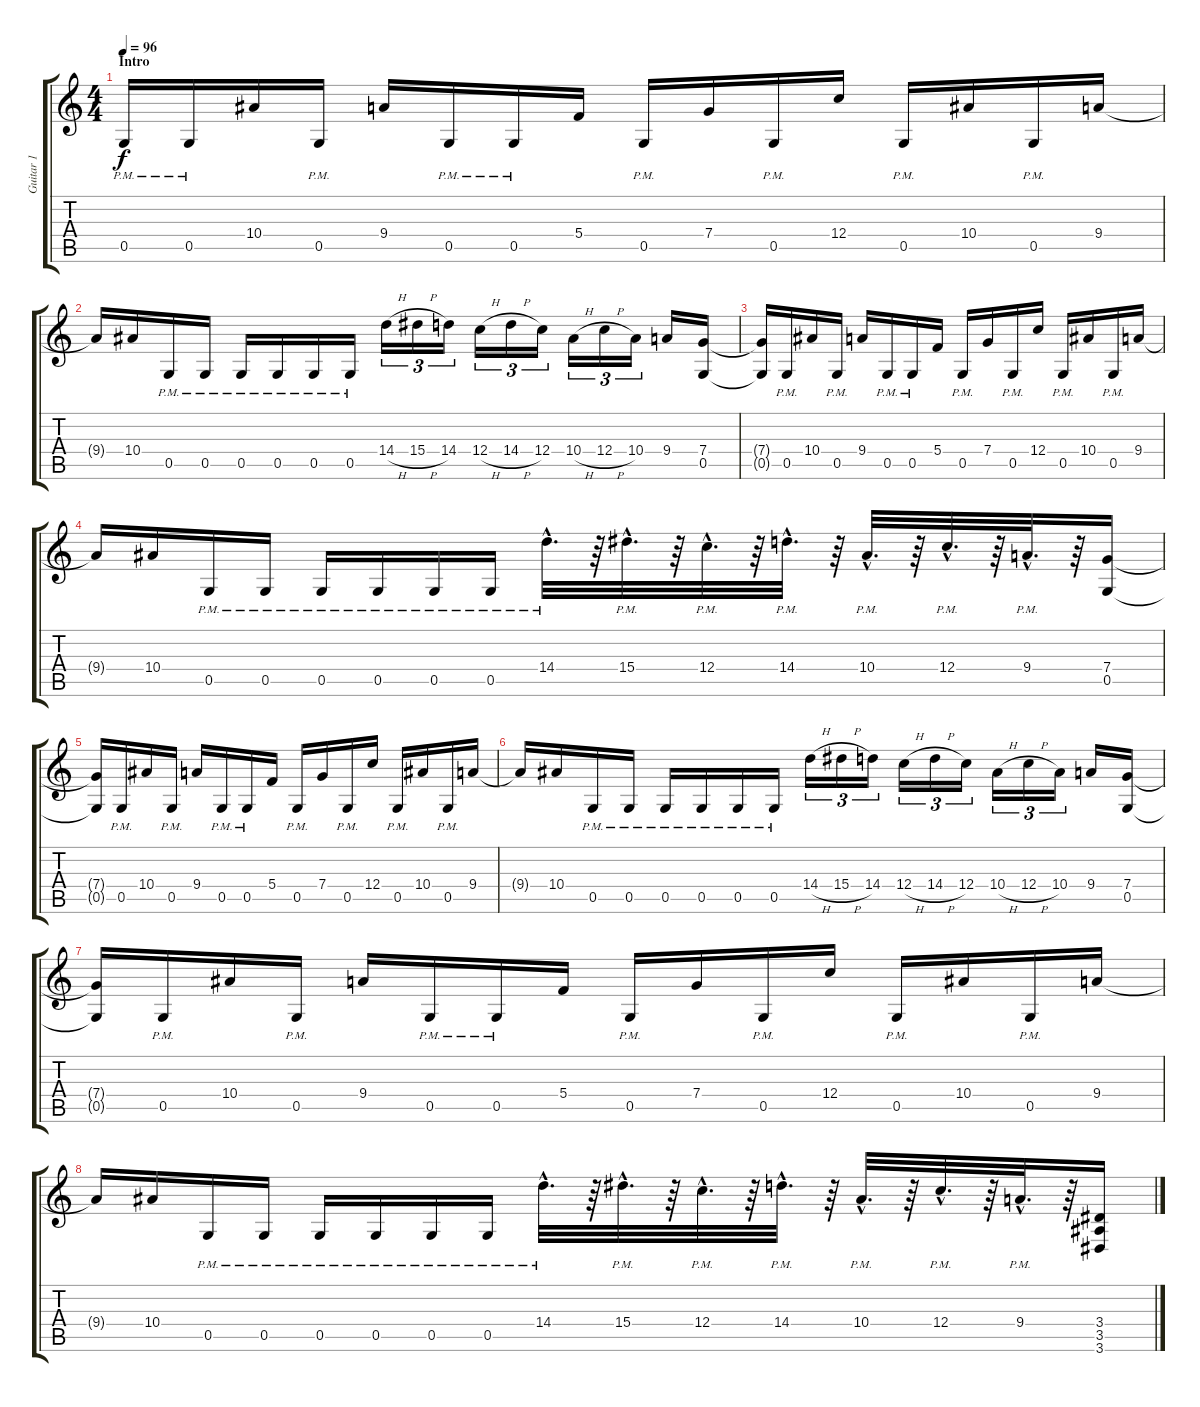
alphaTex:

\track ("Guitar 1" "Guitar 1") {instrument distortionguitar}
\staff {score tabs}
\tuning (D4 A3 F3 C3 G2 C2) {hide}
\ts (4 4)
\section ("" "Intro")
\tempo 96
\clef g2
\ks c
0.5{pm}.16{dy f instrument distortionguitar} 0.5{pm}.16 10.4.16 0.5{pm}.16 9.4.16 0.5{pm}.16 0.5{pm}.16 5.4.16 0.5{pm}.16 7.4.16 0.5{pm}.16 12.4.16 0.5{pm}.16 10.4.16 0.5{pm}.16 9.4.16 |
9.4{t}.16 10.4.16 0.5{pm}.16 0.5{pm}.16 0.5{pm}.16 0.5{pm}.16 0.5{pm}.16 0.5{pm}.16 14.4{h}.16{tu (3 2)} 15.4{h}.16{tu (3 2)} 14.4.16{tu (3 2)} 12.4{h}.16{tu (3 2)} 14.4{h}.16{tu (3 2)} 12.4.16{tu (3 2)} 10.4{h}.16{tu (3 2)} 12.4{h}.16{tu (3 2)} 10.4.16{tu (3 2)} 9.4.16 (7.4 0.5).16 |
(7.4{t} 0.5{t}).16 0.5{pm}.16 10.4.16 0.5{pm}.16 9.4.16 0.5{pm}.16 0.5{pm}.16 5.4.16 0.5{pm}.16 7.4.16 0.5{pm}.16 12.4.16 0.5{pm}.16 10.4.16 0.5{pm}.16 9.4.16 |
9.4{t}.16 10.4.16 0.5{pm}.16 0.5{pm}.16 0.5{pm}.16 0.5{pm}.16 0.5{pm}.16 0.5{pm}.16 14.4{hac pm}.32{d} r.64 15.4{hac pm}.32{d} r.64 12.4{hac pm}.32{d} r.64 14.4{hac pm}.32{d} r.64 10.4{hac pm}.32{d} r.64 12.4{hac pm}.32{d} r.64 9.4{hac pm}.32{d} r.64 (7.4 0.5).16 |
(7.4{t} 0.5{t}).16 0.5{pm}.16 10.4.16 0.5{pm}.16 9.4.16 0.5{pm}.16 0.5{pm}.16 5.4.16 0.5{pm}.16 7.4.16 0.5{pm}.16 12.4.16 0.5{pm}.16 10.4.16 0.5{pm}.16 9.4.16 |
9.4{t}.16 10.4.16 0.5{pm}.16 0.5{pm}.16 0.5{pm}.16 0.5{pm}.16 0.5{pm}.16 0.5{pm}.16 14.4{h}.16{tu (3 2)} 15.4{h}.16{tu (3 2)} 14.4.16{tu (3 2)} 12.4{h}.16{tu (3 2)} 14.4{h}.16{tu (3 2)} 12.4.16{tu (3 2)} 10.4{h}.16{tu (3 2)} 12.4{h}.16{tu (3 2)} 10.4.16{tu (3 2)} 9.4.16 (7.4 0.5).16 |
(7.4{t} 0.5{t}).16 0.5{pm}.16 10.4.16 0.5{pm}.16 9.4.16 0.5{pm}.16 0.5{pm}.16 5.4.16 0.5{pm}.16 7.4.16 0.5{pm}.16 12.4.16 0.5{pm}.16 10.4.16 0.5{pm}.16 9.4.16 |
9.4{t}.16 10.4.16 0.5{pm}.16 0.5{pm}.16 0.5{pm}.16 0.5{pm}.16 0.5{pm}.16 0.5{pm}.16 14.4{hac pm}.32{d} r.64 15.4{hac pm}.32{d} r.64 12.4{hac pm}.32{d} r.64 14.4{hac pm}.32{d} r.64 10.4{hac pm}.32{d} r.64 12.4{hac pm}.32{d} r.64 9.4{hac pm}.32{d} r.64 (3.4 3.5 3.6).16
